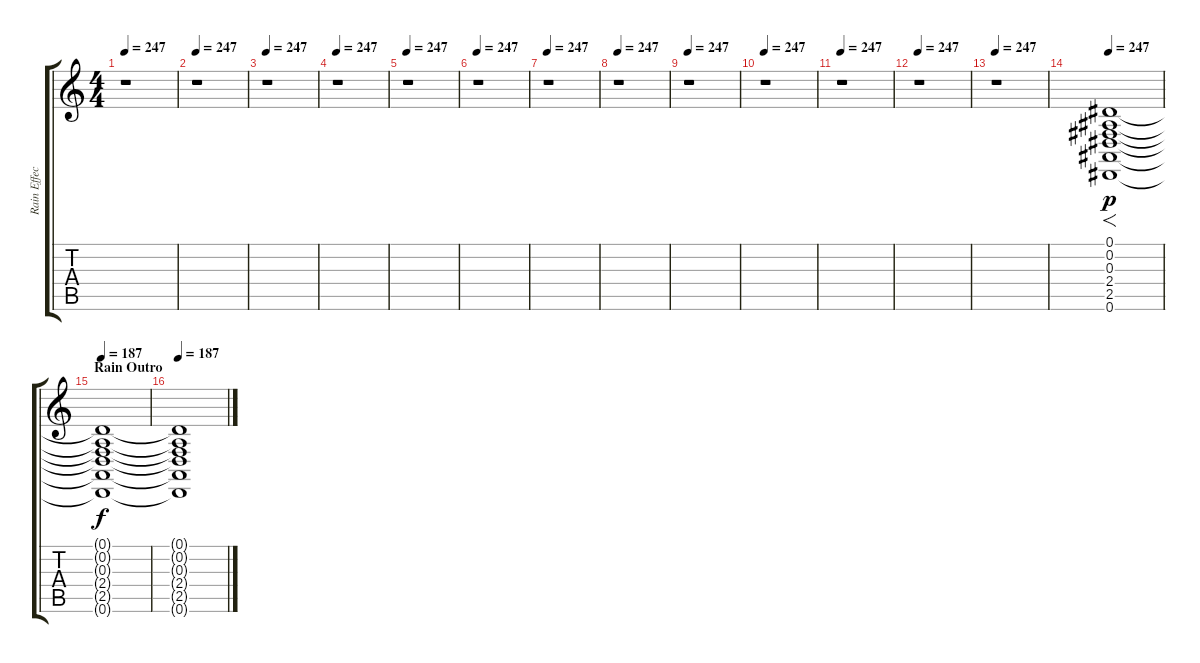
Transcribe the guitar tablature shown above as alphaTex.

\track ("Rain Effect II" "Rain Effec") {instrument seashore}
\staff {score tabs}
\tuning (Eb4 Bb3 Gb3 Db3 Ab2 Eb2) {hide}
\ts (4 4)
\tempo 247
\clef g2
\ks c
r.1{dy f} |
\tempo 247
r.1 |
\tempo 247
r.1 |
\tempo 247
r.1 |
\tempo 247
r.1 |
\tempo 247
r.1 |
\tempo 247
r.1 |
\tempo 247
r.1 |
\tempo 247
r.1 |
\tempo 247
r.1 |
\tempo 247
r.1 |
\tempo 247
r.1 |
\tempo 247
r.1 |
\tempo 247
(0.1 0.2 0.3 2.4 2.5 0.6).1{f dy p} |
\section ("" "Rain Outro")
\tempo 187
(0.1{t} 0.2{t} 0.3{t} 2.4{t} 2.5{t} 0.6{t}).1{dy f} |
\tempo 187
(0.1{t} 0.2{t} 0.3{t} 2.4{t} 2.5{t} 0.6{t}).1
